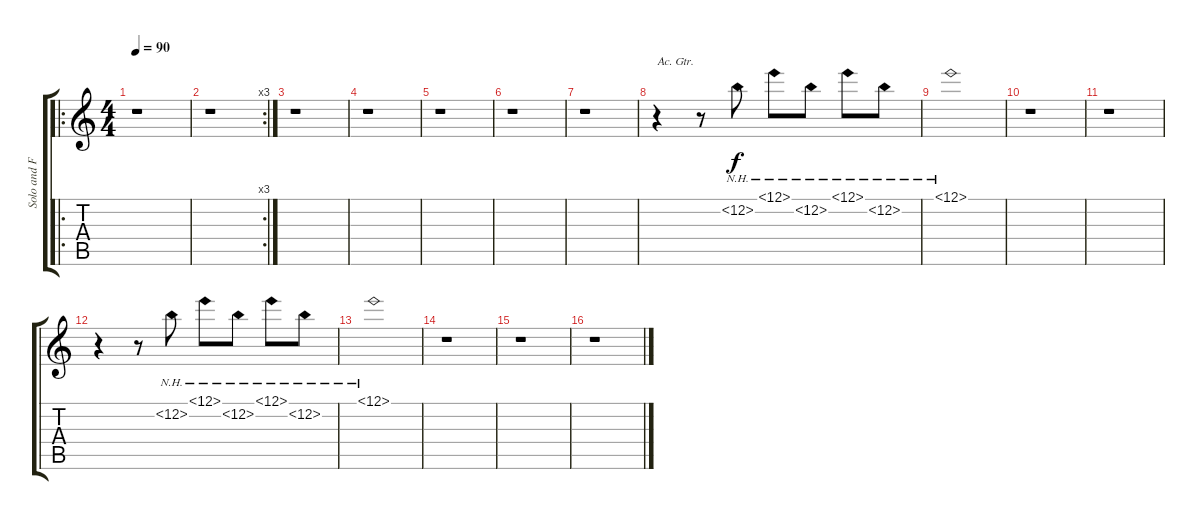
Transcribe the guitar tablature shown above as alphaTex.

\track ("Solo and Fills" "Solo and F") {instrument acousticguitarsteel}
\staff {score tabs}
\tuning (E4 B3 G3 D3 A2 E2) {hide}
\ro
\ts (4 4)
\tempo 90
\clef g2
\ks c
r.1{dy f} |
\rc 3
r.1 |
r.1 |
r.1 |
r.1 |
r.1 |
r.1 |
r.4{txt "Ac. Gtr." volume 11} r.8 12.2{nh}.8 12.1{nh}.8 12.2{nh}.8 12.1{nh}.8 12.2{nh}.8 |
12.1{nh}.1 |
r.1 |
r.1 |
r.4 r.8 12.2{nh}.8 12.1{nh}.8 12.2{nh}.8 12.1{nh}.8 12.2{nh}.8 |
12.1{nh}.1 |
r.1 |
r.1 |
r.1
